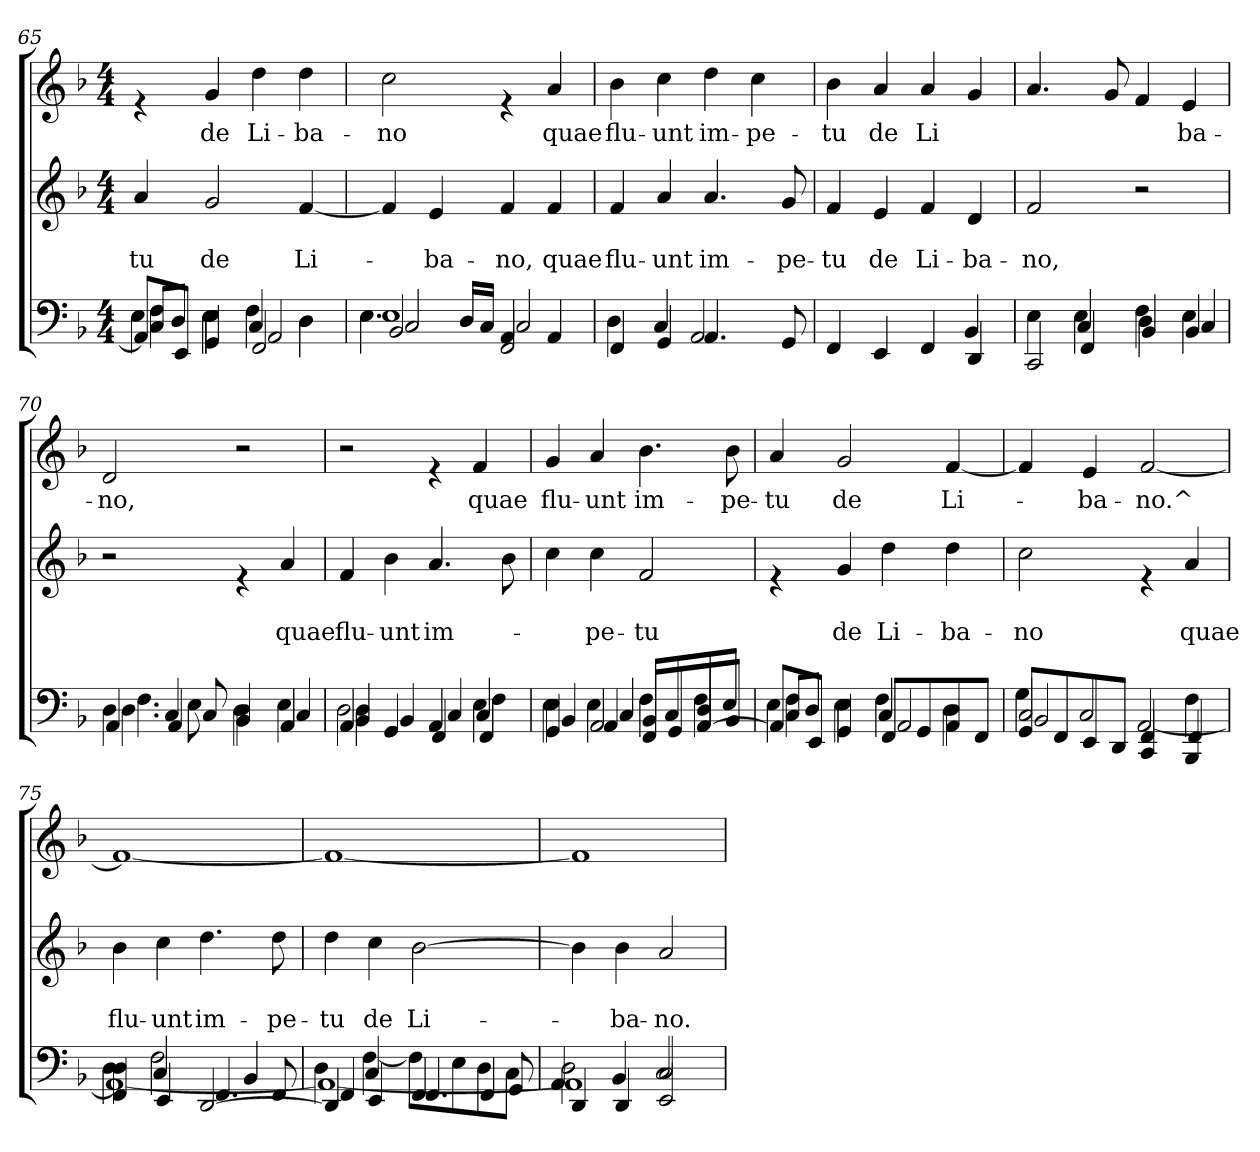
**kern	**kern	**text	**text	**kern	**text
*part3	*part2	*part2	*part2	*part1	*part1
*staff3	*staff2	*staff2	*staff2	*staff1	*staff1
*clefF4	*clefG2	*	*	*clefG2	*
*k[b-]	*k[b-]	*	*	*k[b-]	*
*F:	*F:	*	*	*F:	*
*M4/4	*M4/4	*	*	*M4/4	*
=65	=65	=65	=65	=65	=65
*^	*	*	*	*	*
*	*^	*	*	*	*	*
*	*	*^	*	*	*	*	*
!	!	!	!	!	!	!LO:LY:b	!	!
8AA/L]	8C/L	4E\	4F\	4a/	.	-tu	4re	.
8EE/J	8D/J	.	.	.	.	.	.	.
!	!	!	!	!	!	!LO:LY:b	!	!LO:LY:b
4GG/	4E\	4E\	4E\	2g/	.	de	4g/	de
!	!	!	!	!	!	!	!	!LO:LY:b
2FF/	2AA/	4C/	4F\	.	.	.	4dd\	Li-
!	!	!	!	!	!	!LO:LY:b	!	!LO:LY:b
.	.	4D\	4D\	[<4f/	.	Li-	4dd\	-ba-
=66	=66	=66	=66	=66	=66	=66	=66	=66
!	!	!	!	!	!	!	!	!LO:LY:b
1E	2BB-/	4.E\	2C/	4f/]	.	.	2cc\	-no
!	!	!	!	!	!	!LO:LY:b	!	!
.	.	.	.	4e/	.	-ba-	.	.
.	.	16D/LL	.	.	.	.	.	.
.	.	16C/JJ	.	.	.	.	.	.
!	!	!	!	!	!	!LO:LY:b	!	!
.	4AA/	2C/	2FF/	4f/	.	-no,	4re	.
!	!	!	!	!	!	!LO:LY:b	!	!LO:LY:b
.	4AA/	.	.	4f/	.	quae	4a/	quae
*	*v	*v	*v	*	*	*	*	*
=67	=67	=67	=67	=67	=67	=67
!	!	!	!	!LO:LY:b	!	!LO:LY:b
4FF/	4D\	4f/	.	flu-	4b-\	flu-
!	!	!	!	!LO:LY:b	!	!LO:LY:b
4GG/	4C/	4a/	.	-unt	4cc\	-unt
!	!	!	!	!LO:LY:b	!	!LO:LY:b
4.AA/	2AA/	4.a/	.	im-	4dd\	im-
!	!	!	!	!	!	!LO:LY:b
.	.	.	.	.	4cc\	-pe-
!	!	!	!	!LO:LY:b	!	!
8GG/	.	8g/	.	-pe-	.	.
!!LO:PB:g=z
=68	=68	=68	=68	=68	=68	=68
!	!	!	!	!LO:LY:b	!	!LO:LY:b
4FF/	2.ryy	4f/	.	-tu	4b-\	-tu
!	!	!	!	!LO:LY:b	!	!LO:LY:b
4EE/	.	4e/	.	de	4a/	de
!	!	!	!	!LO:LY:b	!	!LO:LY:b
4FF/	.	4f/	.	Li-	4a/	Li
!	!	!	!	!LO:LY:b	!	!
4DD/	4BB-/	4d/	.	-ba-	4g/	.
=69	=69	=69	=69	=69	=69	=69
*^	*^	*	*	*	*	*
!	!	!	!	!	!	!LO:LY:b	!	!
2CC/	4E\	4ryy	4ryy	2f/	.	-no,	4.a/	.
.	4E\	4C/	4FF/	.	.	.	.	.
.	.	.	.	.	.	.	8g/	.
2ryy	4F\	4D\	4BB-/	2r	.	.	4f/	.
!	!	!	!	!	!	!	!	!LO:LY:b
.	4E\	4BB-/	4C/	.	.	.	4e/	ba-
=70	=70	=70	=70	=70	=70	=70	=70	=70
!	!	!	!	!	!	!	!	!LO:LY:b
4D\	4AA/	4.D\	4.F\	2r	.	.	2d/	-no,
4C/	4AA/	.	.	.	.	.	.	.
.	.	8C/	8E\	.	.	.	.	.
4BB-/	4D\	4BB-/	4D\	4re	.	.	2r	.
!	!	!	!	!	!	!LO:LY:b	!	!
4AA/	4E\	4AA/	4C/	4a/	.	quae	.	.
=71	=71	=71	=71	=71	=71	=71	=71	=71
!	!	!	!	!	!	!LO:LY:b	!	!
4AA/	2D\	4BB-/	4D\	4f/	.	flu-	2r	.
!	!	!	!	!	!	!LO:LY:b	!	!
4GG/	.	4GG/	4BB-/	4b-\	.	-unt	.	.
!	!	!	!	!	!	!LO:LY:b	!	!
4AA/	4ryy	4FF/	4C/	4.a/	.	im-	4re	.
!	!	!	!	!	!	!	!	!LO:LY:b
4E\	4C/	4F\	4FF/	.	.	.	4f/	quae
.	.	.	.	8b-\	.	.	.	.
=72	=72	=72	=72	=72	=72	=72	=72	=72
!	!	!	!	!	!	!	!	!LO:LY:b
4GG/	4E\	4BB-/	4E\	4cc\	.	.	4g/	flu-
!	!	!	!	!	!	!LO:LY:b	!	!LO:LY:b
2AA/	4E\	4AA/	4C/	4cc\	.	-pe-	4a/	-unt
!	!	!	!	!	!	!LO:LY:b	!	!LO:LY:b
.	4F\	8FF/L	8BB-/L	2f/	.	-tu	4.b-\	im-
.	.	8GG/	8C/	.	.	.	.	.
[<4AA/	4F\	8AA/	8D/	.	.	.	.	.
!	!	!	!	!	!	!	!	!LO:LY:b
.	.	8BB-/J	8E/J	.	.	.	8b-\	-pe-
!!LO:LB:g=z
=73	=73	=73	=73	=73	=73	=73	=73	=73
!	!	!	!	!	!	!	!	!LO:LY:b
8AA/L]	4E\	8C/L	4F\	4re	.	.	4a/	-tu
8EE/J	.	8D/J	.	.	.	.	.	.
!	!	!	!	!	!	!LO:LY:b	!	!LO:LY:b
4GG/	4E\	4E\	4E\	4g/	.	de	2g/	de
!	!	!	!	!	!	!LO:LY:b	!	!
8FF/L	4C/	2AA/	4F\	4dd\	.	Li-	.	.
8GG/	.	.	.	.	.	.	.	.
!	!	!	!	!	!	!LO:LY:b	!	!LO:LY:b
8AA/	4D\	.	4D\	4dd\	.	-ba-	[<4f/	Li-
8FF/J	.	.	.	.	.	.	.	.
=74	=74	=74	=74	=74	=74	=74	=74	=74
!	!	!	!	!	!	!LO:LY:b	!	!
8GG/L	2BB-/	4G\	2C/	2cc\	.	-no	4f/]	.
8FF/	.	.	.	.	.	.	.	.
!	!	!	!	!	!	!	!	!LO:LY:b
8EE/	.	2C/	.	.	.	.	4e/	-ba-
8DD/J	.	.	.	.	.	.	.	.
!	!	!	!	!	!	!	!	!LO:LY:b
4CC/	[<2AA/	.	4FF/	4re	.	.	[<2f/	-no.^
!	!	!	!	!	!	!LO:LY:b	!	!
4BBB-/	.	4F\	4FF/	4a/	.	quae	.	.
=75	=75	=75	=75	=75	=75	=75	=75	=75
*	*	*	*	*	*	*	*MM91	*
!	!	!	!	!	!	!LO:LY:b	!	!
4FF/	1AA_	4D\	4D\	4b-\	.	flu-	1f_	.
!	!	!	!	!	!	!LO:LY:b	!	!
4EE/	.	4C/	2F\	4cc\	.	-unt	.	.
!	!	!	!	!	!	!LO:LY:b	!	!
[<2DD/	.	4.FF/	.	4.dd\	.	im-	.	.
.	.	.	4BB-/	.	.	.	.	.
!	!	!	!	!	!	!LO:LY:b	!	!
.	.	8FF/	.	8dd\	.	-pe-	.	.
=76	=76	=76	=76	=76	=76	=76	=76	=76
*	*	*	*	*	*	*	*MM81	*
!	!	!	!	!	!	!LO:LY:b	!	!
4DD/]	1AA_	4FF/	4D\	4dd\	.	-tu	1f_	.
!	!	!	!	!	!	!LO:LY:b	!	!
4EE/	.	4C/	[>4F\	4cc\	.	de	.	.
!	!	!	!	!	!	!LO:LY:b	!	!
4FF/	.	4.FF/	8F\L]	[>2b-\	.	Li-	.	.
.	.	.	8E\	.	.	.	.	.
4FF/	.	.	8D\	.	.	.	.	.
.	.	8GG/	8C\J	.	.	.	.	.
=77	=77	=77	=77	=77	=77	=77	=77	=77
*	*	*	*	*	*	*	*MM59	*
4DD/	1AA]	4AA/	2D\	4b-\]	.	.	1f]	.
!	!	!	!	!	!	!LO:LY:b	!	!
4DD/	.	4BB-/	.	4b-\	.	-ba-	.	.
!	!	!	!	!	!	!LO:LY:b	!	!
2EE/	.	2C/	2C/	2a/	.	-no.	.	.
*v	*v	*v	*v	*	*	*	*	*
=	=	=	=	=	=
*-	*-	*-	*-	*-	*-
